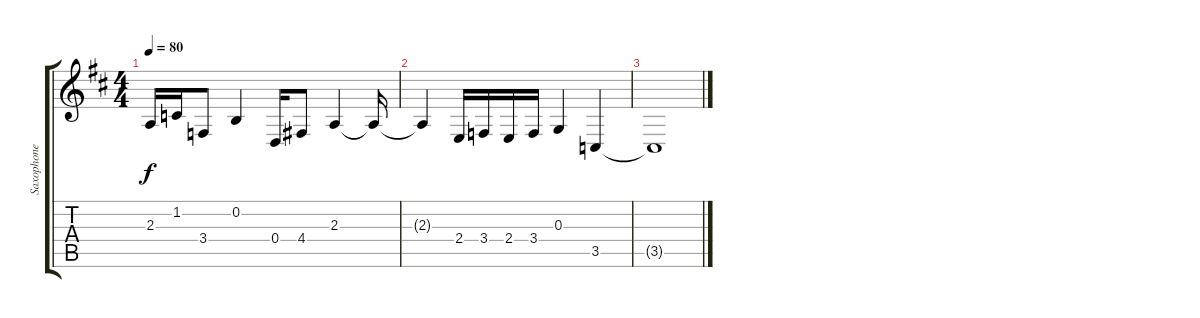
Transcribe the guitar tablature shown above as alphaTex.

\track ("Saxophone" "Saxophone") {instrument tenorsax}
\staff {score tabs}
\tuning (E4 B3 G3 D3 A2 E2) {hide}
\ts (4 4)
\tempo 80
\clef g2
\ks d
2.3.16{dy f} 1.2.16 3.4.8 0.2.4 0.4.16 4.4.8 2.3.4 2.3{t}.16 |
2.3{t}.4 2.4.16 3.4.16 2.4.16 3.4.16 0.3.4 3.5.4 |
3.5{t}.1
